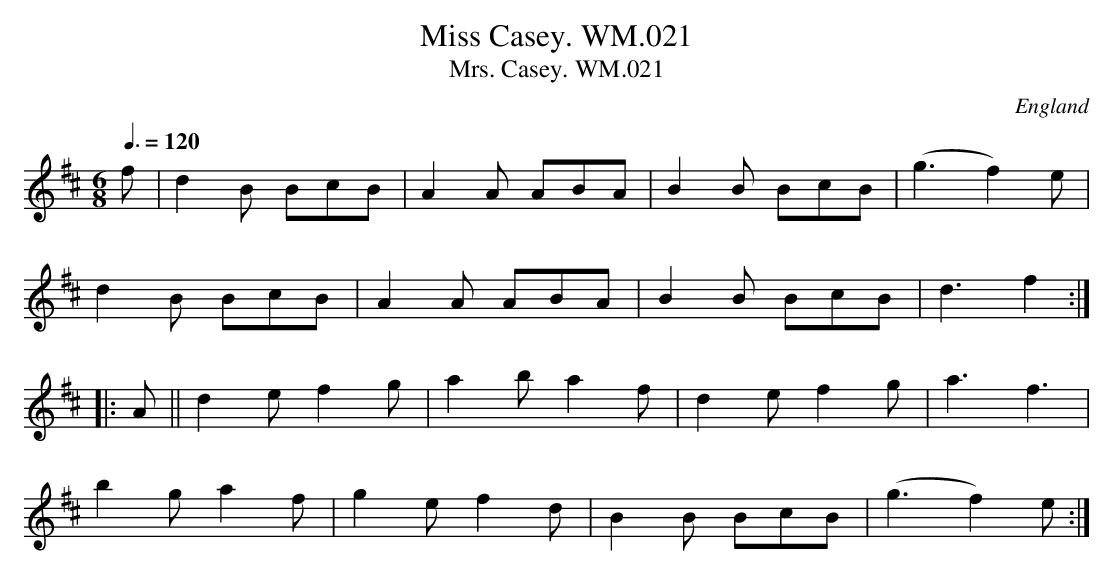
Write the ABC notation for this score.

X:1
T:Miss Casey. WM.021
T:Mrs. Casey. WM.021
L:1/8
M:6/8
O:England
Q:3/8=120
K:D
f|d2B BcB|A2A ABA|B2B BcB|(g3f2)e|!
d2B BcB|A2A ABA|B2B BcB|d3f2:|!
|:A||d2ef2g|a2ba2f|d2ef2g|a3f3|!
b2ga2f|g2ef2d|B2B BcB|(g3f2)e:|
